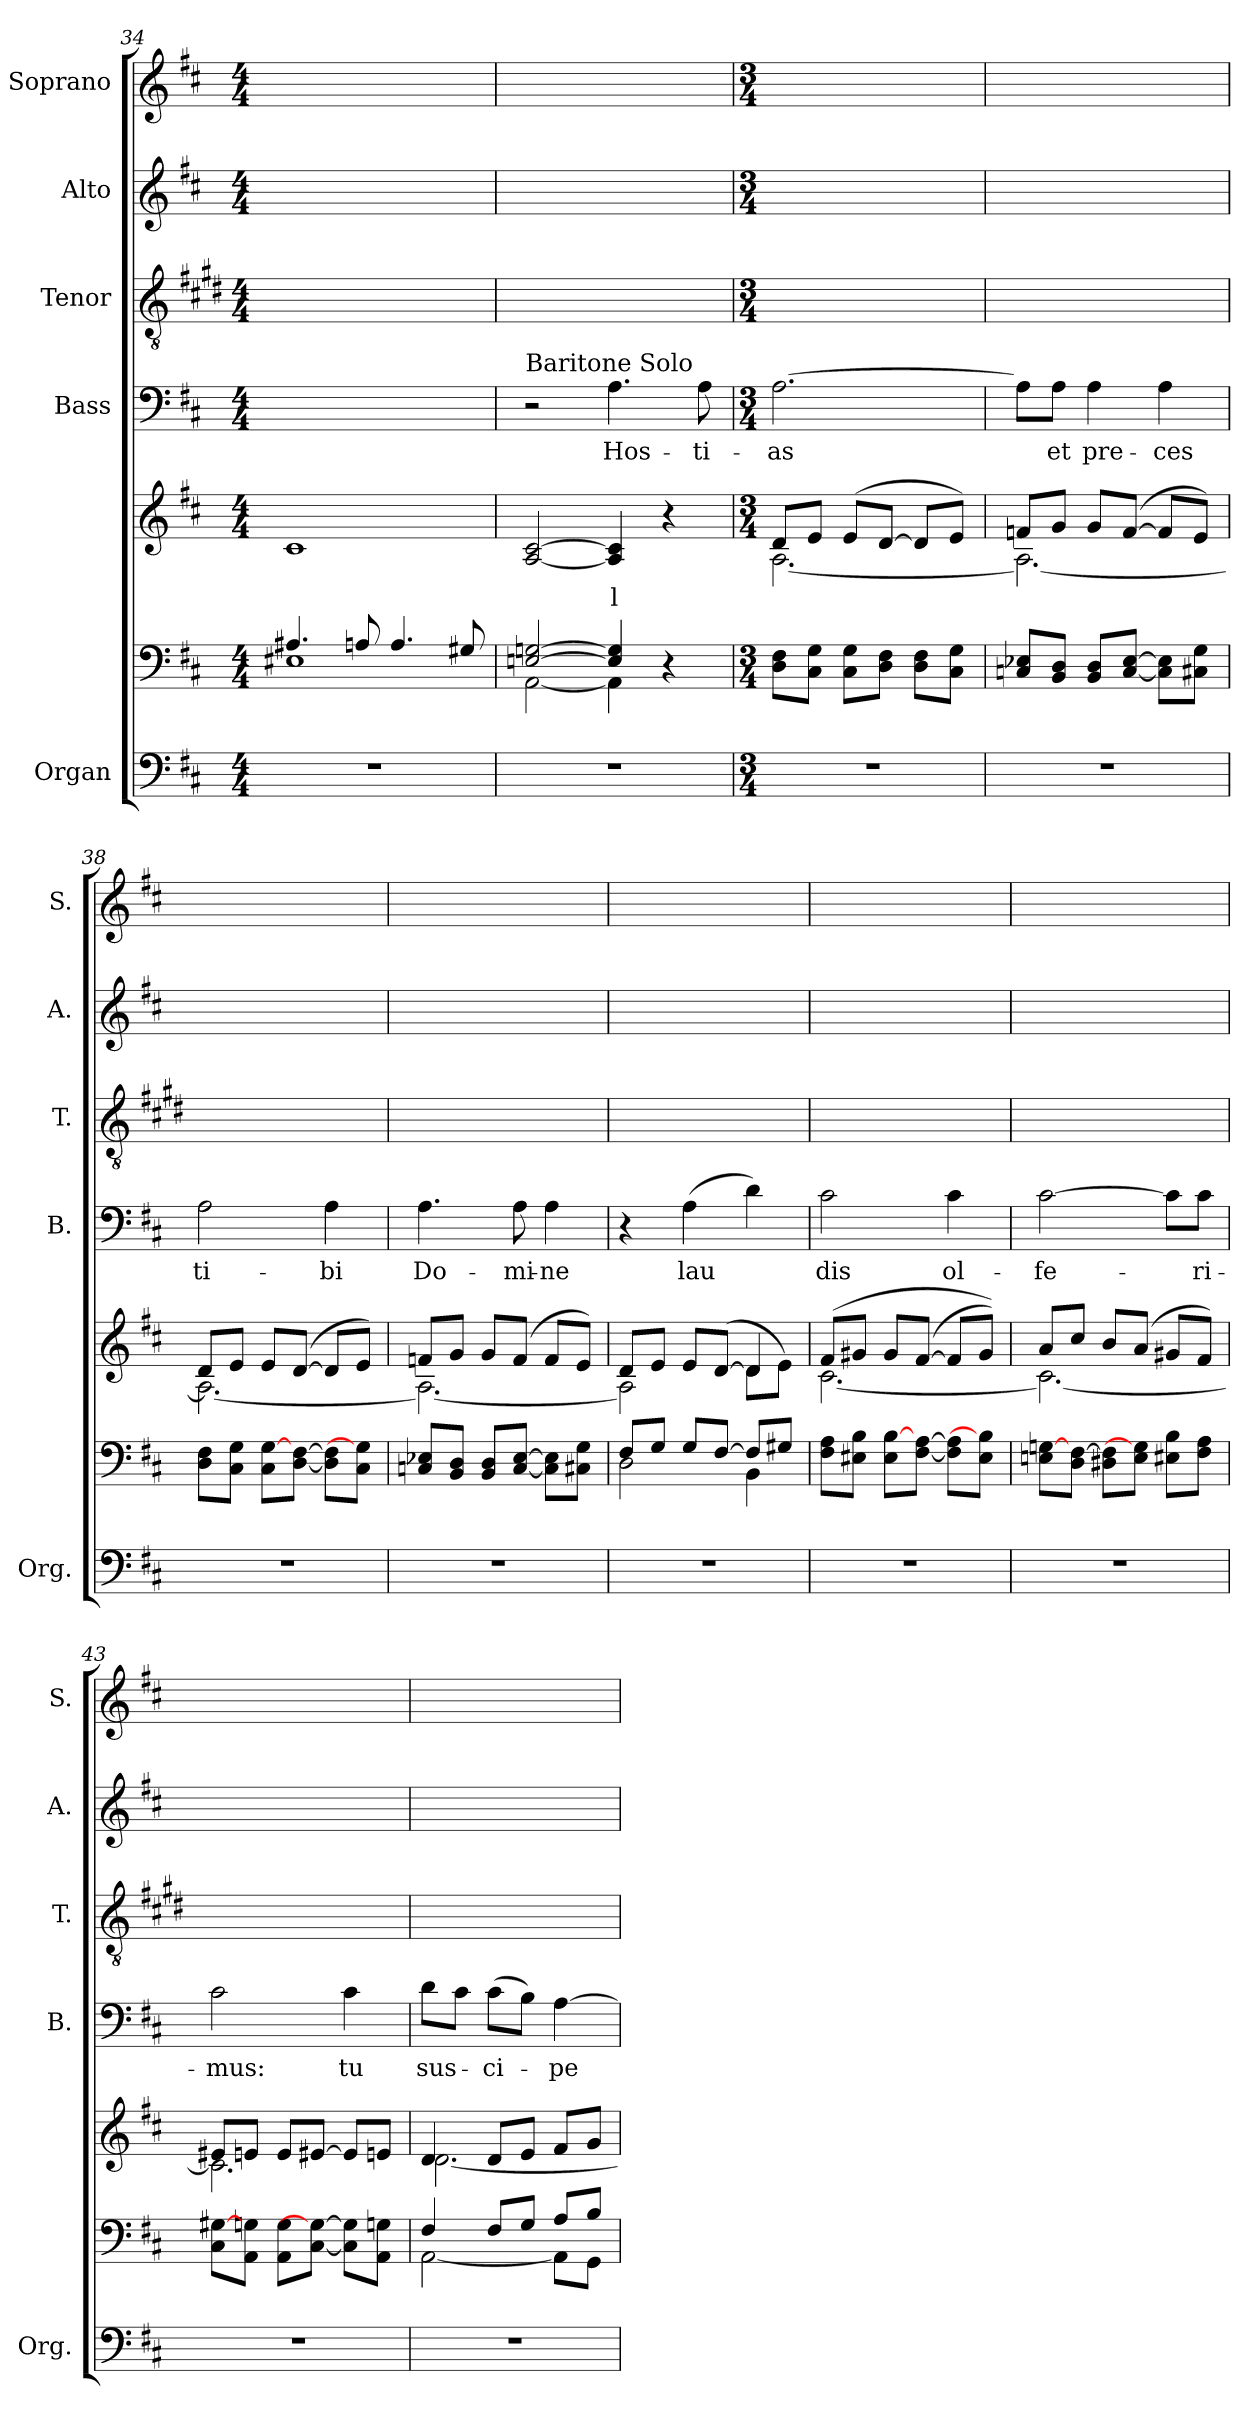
**kern	**kern	**kern	**text	**kern	**text	**kern	**kern	**kern
*part5	*part5	*part5	*part5	*part4	*part4	*part3	*part2	*part1
*staff7	*staff6	*staff5	*staff5	*staff4	*staff4	*staff3	*staff2	*staff1
*I"Organ	*	*	*	*I"Bass	*	*I"Tenor	*I"Alto	*I"Soprano
*I'Org.	*	*	*	*I'B.	*	*I'T.	*I'A.	*I'S.
*clefF4	*clefF4	*clefG2	*	*clefF4	*	*clefGv2	*clefG2	*clefG2
*	*	*	*	*	*	*ITrd1c2	*	*
*k[f#c#]	*k[f#c#]	*k[f#c#]	*	*k[f#c#]	*	*k[f#c#]	*k[f#c#]	*k[f#c#]
*M4/4	*M4/4	*M4/4	*	*M4/4	*	*M4/4	*M4/4	*M4/4
=34	=34	=34	=34	=34	=34	=34	=34	=34
*	*^	*	*	*	*	*	*	*
1r	4.A#X/	1E#X	1c#	.	1ryy	.	1ryy	1ryy	1ryy
.	8An/	.	.	.	.	.	.	.	.
.	4.A/	.	.	.	.	.	.	.	.
.	8G#X/	.	.	.	.	.	.	.	.
=35	=35	=35	=35	=35	=35	=35	=35	=35	=35
!	!	!	!	!	!LO:TX:a:t=Baritone Solo	!	!	!	!
1r	[2En/ [2Gn/	[2AA\	[2A/ [2c#/	.	2r	.	1ryy	1ryy	1ryy
!	!	!	!	!LO:LY:b	!	!LO:LY:b	!	!	!
.	4E/] 4G/]	4AA\]	4A/] 4c#/]	l	4.A\	Hos-	.	.	.
.	4r	4ryy	4r	.	.	.	.	.	.
!	!	!	!	!	!	!LO:LY:b	!	!	!
.	.	.	.	.	8A\	-ti-	.	.	.
*	*v	*v	*	*	*	*	*	*	*
=36	=36	=36	=36	=36	=36	=36	=36	=36
!!LO:REH:place=s1:a:B:fs=14:t=D
*M3/4	*M3/4	*M3/4	*	*M3/4	*	*M3/4	*M3/4	*M3/4
*	*	*	*	*	*	*	*	*MM63
*	*	*^	*	*	*	*	*	*
!	!	!	!	!	!	!LO:LY:b	!	!	!
2.r	8D\ 8F#\L	8d/L	[2.A\	.	[2.A\	-as	2.ryy	2.ryy	2.ryy
.	8C#\ 8G\J	8e/J	.	.	.	.	.	.	.
.	8C#\ 8G\L	(>8e/L	.	.	.	.	.	.	.
.	8D\ 8F#\J	[8d/J	.	.	.	.	.	.	.
.	8D\ 8F#\L	8d/L]	.	.	.	.	.	.	.
.	8C#\ 8G\J	8e/J)	.	.	.	.	.	.	.
=37	=37	=37	=37	=37	=37	=37	=37	=37	=37
2.r	8Cn/ 8E-X/L	8fn/L	2.A\_	.	8A\L]	.	2.ryy	2.ryy	2.ryy
!	!	!	!	!	!	!LO:LY:b	!	!	!
.	8BB/ 8D/J	8g/J	.	.	8A\J	et	.	.	.
!	!	!	!	!	!	!LO:LY:b	!	!	!
.	8BB/ 8D/L	8g/L	.	.	4A\	pre-	.	.	.
.	[8C/ [8E-/J	(>[8f/J	.	.	.	.	.	.	.
!	!	!	!	!	!	!LO:LY:b	!	!	!
.	8C\] 8E-\]L	8f/L]	.	.	4A\	-ces	.	.	.
.	8C#X\ 8G\J	8e/J)	.	.	.	.	.	.	.
!!LO:PB:g=z
=38	=38	=38	=38	=38	=38	=38	=38	=38	=38
!	!	!	!	!	!	!LO:LY:b	!	!	!
2.r	8D\ 8F#\L	8d/L	2.A\_	.	2A\	ti-	2.ryy	2.ryy	2.ryy
.	8C#\ 8G\J	8e/J	.	.	.	.	.	.	.
.	8C#\ [8G\L	8e/L	.	.	.	.	.	.	.
.	[8D\ [8F#\J	(>[8d/J	.	.	.	.	.	.	.
!	!	!	!	!	!	!LO:LY:b	!	!	!
.	8D\] 8F#\]L	8d/L]	.	.	4A\	-bi	.	.	.
.	8C#\ 8G\]J	8e/J)	.	.	.	.	.	.	.
=39	=39	=39	=39	=39	=39	=39	=39	=39	=39
!	!	!	!	!	!	!LO:LY:b	!	!	!
2.r	8Cn/ 8E-X/L	8fn/L	2.A\_	.	4.A\	Do-	2.ryy	2.ryy	2.ryy
.	8BB/ 8D/J	8g/J	.	.	.	.	.	.	.
.	8BB/ 8D/L	8g/L	.	.	.	.	.	.	.
!	!	!	!	!	!	!LO:LY:b	!	!	!
.	[8C/ [8E-/J	(>8f/J	.	.	8A\	-mi-	.	.	.
!	!	!	!	!	!	!LO:LY:b	!	!	!
.	8C\] 8E-\]L	8f/L	.	.	4A\	-ne	.	.	.
.	8C#X\ 8G\J	8e/J)	.	.	.	.	.	.	.
=40	=40	=40	=40	=40	=40	=40	=40	=40	=40
*	*^	*	*	*	*	*	*	*	*
2.r	8F#/L	2D\	8d/L	2A\]	.	4r	.	2.ryy	2.ryy	2.ryy
.	8G/J	.	8e/J	.	.	.	.	.	.	.
!	!	!	!	!	!	!	!LO:LY:b	!	!	!
.	8G/L	.	8e/L	.	.	(>4A\	-lau	.	.	.
.	[8F#/J	.	(>[8d/J	.	.	.	.	.	.	.
.	8F#/L]	4BB\	4d/]	8d\L	.	4d\)	.	.	.	.
.	8G#X/J	.	.	8e\J)	.	.	.	.	.	.
*	*v	*v	*	*	*	*	*	*	*	*
=41	=41	=41	=41	=41	=41	=41	=41	=41	=41
!	!	!	!	!	!	!LO:LY:b	!	!	!
2.r	8F#\ 8A\L	(>8f#/L	[2.c#\	.	2c#\	dis	2.ryy	2.ryy	2.ryy
.	8E#X\ 8B\J	8g#X/J	.	.	.	.	.	.	.
.	8E#\ [8B\L	8g#/L	.	.	.	.	.	.	.
.	[8F#\ [8A\J	(>[8f#/J	.	.	.	.	.	.	.
!	!	!	!	!	!	!LO:LY:b	!	!	!
.	8F#\] 8A\]L	8f#/L]	.	.	4c#\	ol-	.	.	.
.	8E#\ 8B\]J	8g#/J))	.	.	.	.	.	.	.
=42	=42	=42	=42	=42	=42	=42	=42	=42	=42
!	!	!	!	!	!	!LO:LY:b	!	!	!
2.r	8En\ [8Gn\L	8a/L	2.c#\_	.	[2c#\	-fe-	2.ryy	2.ryy	2.ryy
.	8D\ [8F#\J	8cc#/J	.	.	.	.	.	.	.
.	8D#X\ 8F#\]L	8b/L	.	.	.	.	.	.	.
.	8E\ 8G\]J	(>8a/J	.	.	.	.	.	.	.
.	8E#X\ 8B\L	8g#X/L	.	.	8c#\L]	.	.	.	.
!	!	!	!	!	!	!LO:LY:b	!	!	!
.	8F#\ 8A\J	8f#/J)	.	.	8c#\J	-ri-	.	.	.
!!LO:PB:g=z
=43	=43	=43	=43	=43	=43	=43	=43	=43	=43
!	!	!	!	!	!	!LO:LY:b	!	!	!
2.r	8C#\ [8G#X\L	8e#X/L	2.c#\]	.	2c#\	-mus:	2.ryy	2.ryy	2.ryy
.	8AA\ 8Gn\J	8en/J	.	.	.	.	.	.	.
.	8AA\ 8G\L	8e/L	.	.	.	.	.	.	.
.	[8C#\ 8G#\_J	[8e#X/J	.	.	.	.	.	.	.
!	!	!	!	!	!	!LO:LY:b	!	!	!
.	8C#\] 8G#\]L	8e#/L]	.	.	4c#\	tu	.	.	.
.	8AA\ 8Gn\J	8en/J	.	.	.	.	.	.	.
=44	=44	=44	=44	=44	=44	=44	=44	=44	=44
*	*^	*	*	*	*	*	*	*	*
!	!	!	!	!	!	!	!LO:LY:b	!	!	!
2.r	4F#/	[2AA\	4d/	[2.d\	.	8d\L	-sus-	2.ryy	2.ryy	2.ryy
.	.	.	.	.	.	8c#\J	.	.	.	.
!	!	!	!	!	!	!	!LO:LY:b	!	!	!
.	8F#/L	.	8d/L	.	.	(>8c#\L	-ci-	.	.	.
.	8G/J	.	8e/J	.	.	8B\J)	.	.	.	.
!	!	!	!	!	!	!	!LO:LY:b	!	!	!
.	8A/L	8AA\L]	8f#/L	.	.	[4A\	-pe	.	.	.
.	8B/J	8GG\J	8g/J	.	.	.	.	.	.	.
*	*v	*v	*	*	*	*	*	*	*	*
*	*	*v	*v	*	*	*	*	*	*
=	=	=	=	=	=	=	=	=
*-	*-	*-	*-	*-	*-	*-	*-	*-
